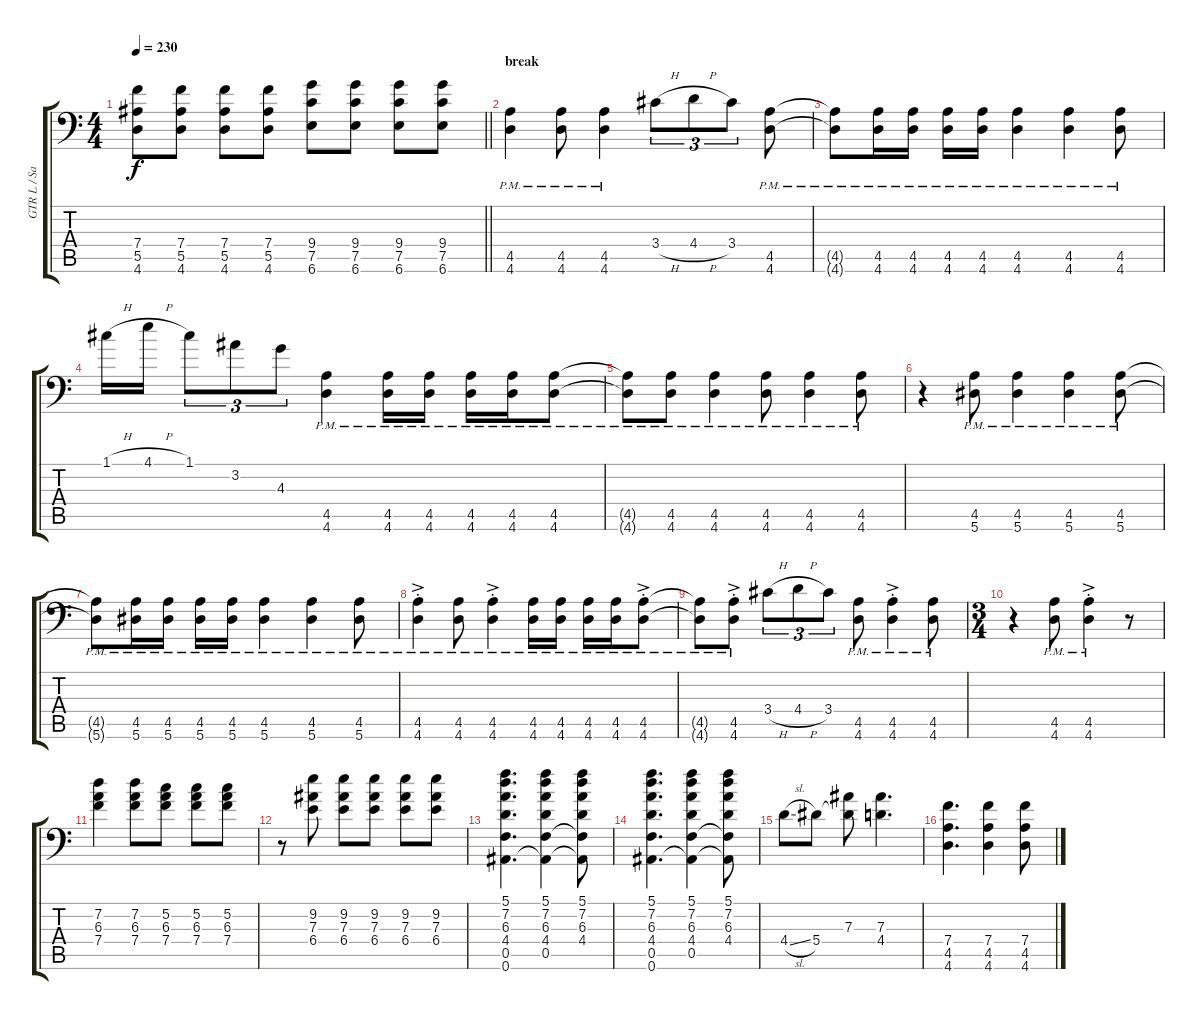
\track ("GTR L / Sanch" "GTR L / Sa") {instrument overdrivenguitar}
\staff {score tabs}
\tuning (C4 G3 Eb3 Bb2 F2 Bb1) {hide}
\ts (4 4)
\tempo 230
\clef f4
\barLineRight lightlight
\ks c
(7.4 5.5 4.6).8{dy f} (7.4 5.5 4.6).8 (7.4 5.5 4.6).8 (7.4 5.5 4.6).8 (9.4 7.5 6.6).8 (9.4 7.5 6.6).8 (9.4 7.5 6.6).8 (9.4 7.5 6.6).8 |
\section ("" "break")
(4.5{pm} 4.6{pm}).4 (4.5{pm} 4.6{pm}).8 (4.5{pm} 4.6{pm}).4 3.4{h}.8{tu (3 2)} 4.4{h}.8{tu (3 2)} 3.4.8{tu (3 2)} (4.5{pm} 4.6{pm}).8 |
(4.5{pm t} 4.6{pm t}).8 (4.5{pm} 4.6{pm}).16 (4.5{pm} 4.6{pm}).16 (4.5{pm} 4.6{pm}).16 (4.5{pm} 4.6{pm}).16 (4.5{pm} 4.6{pm}).4 (4.5{pm} 4.6{pm}).4 (4.5{pm} 4.6{pm}).8 |
1.1{h}.16 4.1{h}.16 1.1.8{tu (3 2)} 3.2.8{tu (3 2)} 4.3.8{tu (3 2)} (4.5{pm} 4.6{pm}).4 (4.5{pm} 4.6{pm}).16 (4.5{pm} 4.6{pm}).16 (4.5{pm} 4.6{pm}).16 (4.5{pm} 4.6{pm}).16 (4.5{pm} 4.6{pm}).8 |
(4.5{pm t} 4.6{pm t}).8 (4.5{pm} 4.6{pm}).8 (4.5{pm} 4.6{pm}).4 (4.5{pm} 4.6{pm}).8 (4.5{pm} 4.6{pm}).4 (4.5{pm} 4.6{pm}).8 |
r.4 (4.5{pm} 5.6{pm}).8 (4.5{pm} 5.6{pm}).4 (4.5{pm} 5.6{pm}).4 (4.5{pm} 5.6{pm}).8 |
(4.5{pm t} 5.6{pm t}).8 (4.5{pm} 5.6{pm}).16 (4.5{pm} 5.6{pm}).16 (4.5{pm} 5.6{pm}).16 (4.5{pm} 5.6{pm}).16 (4.5{pm} 5.6{pm}).4 (4.5{pm} 5.6{pm}).4 (4.5{pm} 5.6{pm}).8 |
(4.5{ac pm st} 4.6{ac pm st}).4 (4.5{pm} 4.6{pm}).8 (4.5{ac pm st} 4.6{ac pm st}).4 (4.5{pm} 4.6{pm}).16 (4.5{pm} 4.6{pm}).16 (4.5{pm} 4.6{pm}).16 (4.5{pm} 4.6{pm}).16 (4.5{ac pm st} 4.6{ac pm st}).8 |
(4.5{pm t} 4.6{pm t}).8 (4.5{ac pm st} 4.6{ac pm st}).8 3.4{h}.8{tu (3 2)} 4.4{h}.8{tu (3 2)} 3.4.8{tu (3 2)} (4.5{pm} 4.6{pm}).8 (4.5{ac pm st} 4.6{ac pm st}).4 (4.5{pm} 4.6{pm}).8 |
\ts (3 4)
r.4 (4.5{pm} 4.6{pm}).8 (4.5{ac pm st} 4.6{ac pm st}).4 r.8 |
(7.2 6.3 7.4).4 (7.2 6.3 7.4).8 (5.2 6.3 7.4).8 (5.2 6.3 7.4).8 (5.2 6.3 7.4).8 |
r.8 (9.2 7.3 6.4).8 (9.2 7.3 6.4).8 (9.2 7.3 6.4).8 (9.2 7.3 6.4).8 (9.2 7.3 6.4).8 |
(5.1 7.2 6.3 4.4 0.5 0.6).4{d} (5.1 7.2 6.3 4.4 0.5 0.6{t}).4 (5.1 7.2 6.3 4.4 0.5{t} 0.6{t}).8 |
(5.1 7.2 6.3 4.4 0.5 0.6).4{d} (5.1 7.2 6.3 4.4 0.5 0.6{t}).4 (5.1 7.2 6.3 4.4 0.5{t} 0.6{t}).8 |
4.4{sl}.8 5.4.8 (7.3 5.4{t}).8 (7.3 4.4).4{d} |
(7.4 4.5 4.6).4{d} (7.4 4.5 4.6).4 (7.4 4.5 4.6).8
